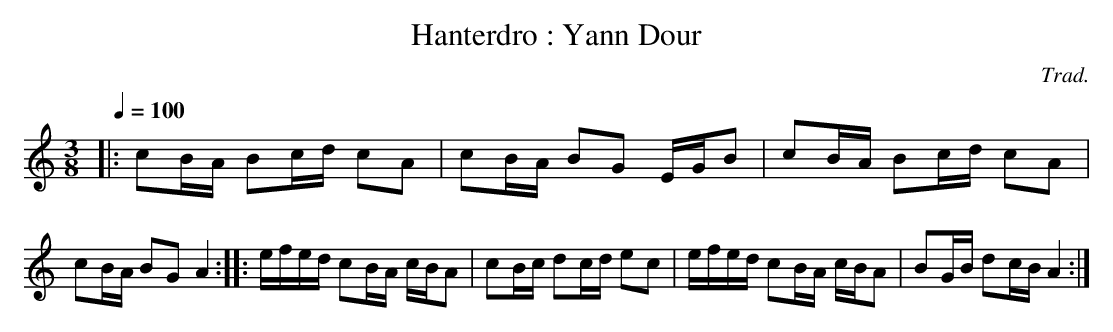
X:1
T:Hanterdro : Yann Dour
C:Trad.
M:3/8
L:1/16
Q:1/4=100
K:C
|: c2BA B2cd c2A2 | c2BA B2G2 EGB2 | \
c2BA B2cd c2A2 | c2BA B2G2 A4 :| \
|: efed c2BA cBA2 | c2Bc d2cd e2c2 | \
efed c2BA cBA2 | B2GB d2cB A4 :|
